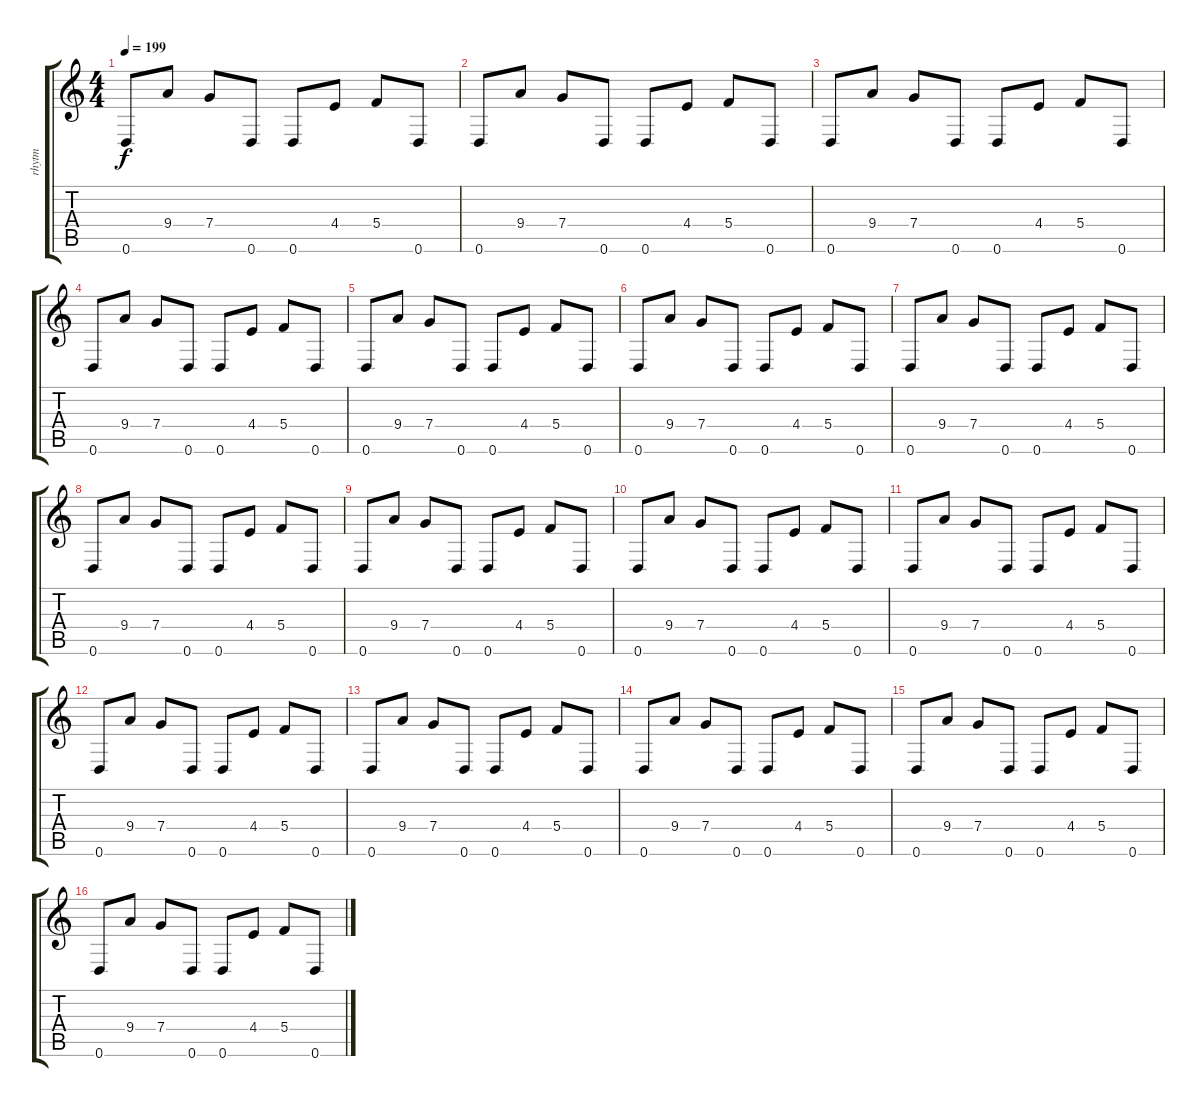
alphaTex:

\track ("rhytm" "rhytm") {instrument distortionguitar}
\staff {score tabs}
\tuning (D4 A3 F3 C3 G2 D2) {hide}
\ts (4 4)
\tempo 199
\clef g2
\ks c
0.6.8{dy f instrument distortionguitar} 9.4.8 7.4.8 0.6.8 0.6.8 4.4.8 5.4.8 0.6.8 |
0.6.8 9.4.8 7.4.8 0.6.8 0.6.8 4.4.8 5.4.8 0.6.8 |
0.6.8 9.4.8 7.4.8 0.6.8 0.6.8 4.4.8 5.4.8 0.6.8 |
0.6.8 9.4.8 7.4.8 0.6.8 0.6.8 4.4.8 5.4.8 0.6.8 |
0.6.8 9.4.8 7.4.8 0.6.8 0.6.8 4.4.8 5.4.8 0.6.8 |
0.6.8 9.4.8 7.4.8 0.6.8 0.6.8 4.4.8 5.4.8 0.6.8 |
0.6.8 9.4.8 7.4.8 0.6.8 0.6.8 4.4.8 5.4.8 0.6.8 |
0.6.8 9.4.8 7.4.8 0.6.8 0.6.8 4.4.8 5.4.8 0.6.8 |
0.6.8 9.4.8 7.4.8 0.6.8 0.6.8 4.4.8 5.4.8 0.6.8 |
0.6.8 9.4.8 7.4.8 0.6.8 0.6.8 4.4.8 5.4.8 0.6.8 |
0.6.8 9.4.8 7.4.8 0.6.8 0.6.8 4.4.8 5.4.8 0.6.8 |
0.6.8 9.4.8 7.4.8 0.6.8 0.6.8 4.4.8 5.4.8 0.6.8 |
0.6.8 9.4.8 7.4.8 0.6.8 0.6.8 4.4.8 5.4.8 0.6.8 |
0.6.8 9.4.8 7.4.8 0.6.8 0.6.8 4.4.8 5.4.8 0.6.8 |
0.6.8 9.4.8 7.4.8 0.6.8 0.6.8 4.4.8 5.4.8 0.6.8 |
0.6.8 9.4.8 7.4.8 0.6.8 0.6.8 4.4.8 5.4.8 0.6.8
